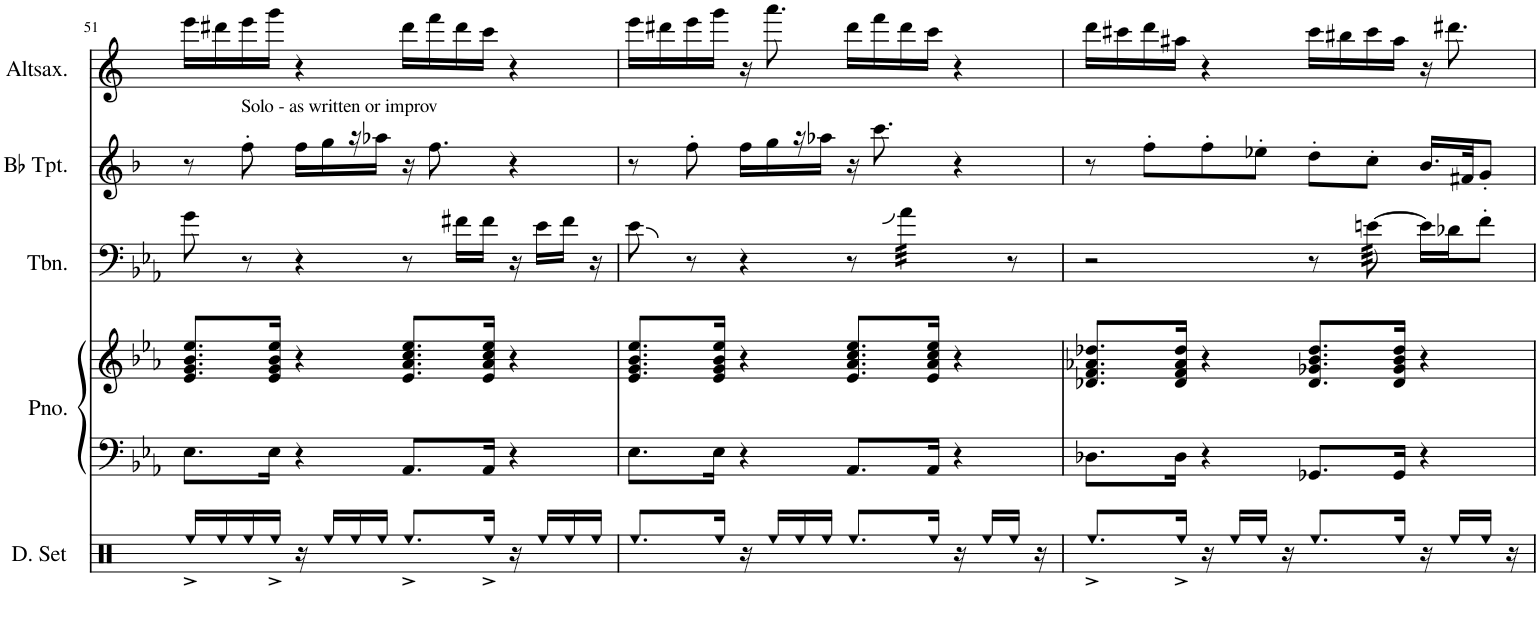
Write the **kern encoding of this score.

**kern	**kern	**kern	**kern	**kern	**kern
*part5	*part4	*part4	*part3	*part2	*part1
*staff6	*staff5	*staff4	*staff3	*staff2	*staff1
*I"Drumset	*I"Piano	*	*I"Trombone	*I"Bb Trumpet	*I"Altsaxofon
*I'D. Set	*I'Pno.	*	*I'Tbn.	*I'Bb Tpt.	*I'Altsax.
!!LO:PB:g=z
*clefX	*clefF4	*clefG2	*clefF4	*clefG2	*clefG2
*	*	*	*	*Trd1c2	*Trd5c9
*k[]	*k[b-e-a-]	*k[b-e-a-]	*k[b-e-a-]	*k[b-]	*k[]
*M4/4	*M4/4	*M4/4	*M4/4	*M4/4	*M4/4
=51	=51	=51	=51	=51	=51
16Ree^/LL	8.E-\L	8.e-/ 8.g/ 8.b-/ 8.ee-/L	8g\	8r	16eee\LL
16Ree/	.	.	.	.	16ddd#X\
!	!	!	!	!LO:TX:a:t=Solo - as written or improv	!
16Ree/	.	.	8r	8ff'\	16eee\
16Ree^/JJ	16E-\Jk	16e-/ 16g/ 16b-/ 16ee-/Jk	.	.	16ggg\JJ
16r	4r	4r	4r	16ff\LL	4r
16Ree/LL	.	.	.	16gg\	.
16Ree/	.	.	.	16r	.
16Ree/JJ	.	.	.	16aa-X\JJ	.
8.Ree^/L	8.AA-/L	8.e-/ 8.a-/ 8.cc/ 8.ee-/L	8r	16r	16ddd#\LL
.	.	.	.	8.ff\	16fff\
.	.	.	16f#X\LL	.	16ddd#\
16Ree^/Jk	16AA-/Jk	16e-/ 16a-/ 16cc/ 16ee-/Jk	16f#\JJ	.	16ccc\JJ
16r	4r	4r	16r	4r	4r
16Ree/LL	.	.	16e-\LL	.	.
16Ree/	.	.	16f#\JJ	.	.
16Ree/JJ	.	.	16r	.	.
=52	=52	=52	=52	=52	=52
8.Ree/L	8.E-\L	8.e-/ 8.g/ 8.b-/ 8.ee-/L	8e-\	8r	16eee\LL
.	.	.	.	.	16ddd#X\
.	.	.	8r	8ff'\	16eee\
16Ree/Jk	16E-\Jk	16e-/ 16g/ 16b-/ 16ee-/Jk	.	.	16ggg\JJ
16r	4r	4r	4r	16ff\LL	16r
16Ree/LL	.	.	.	16gg\	8.aaa\
16Ree/	.	.	.	16r	.
16Ree/JJ	.	.	.	16aa-X\JJ	.
8.Ree/L	8.AA-/L	8.e-/ 8.a-/ 8.cc/ 8.ee-/L	8r	16r	16ddd#\LL
.	.	.	.	8.ccc\	16fff\
*	*	*	*tremolo	*	*
.	.	.	32a-\LLL	.	16ddd#\
.	.	.	32a-\	.	.
16Ree/Jk	16AA-/Jk	16e-/ 16a-/ 16cc/ 16ee-/Jk	32a-\	.	16ccc\JJ
.	.	.	32a-\	.	.
16r	4r	4r	32a-\	4r	4r
.	.	.	32a-\	.	.
16Ree/LL	.	.	32a-\	.	.
.	.	.	32a-\JJJ	.	.
16Ree/JJ	.	.	8r	.	.
16r	.	.	.	.	.
=53	=53	=53	=53	=53	=53
8.Ree^/L	8.D-X\L	8.d-X/ 8.f/ 8.a-X/ 8.dd-X/L	2r	8r	16ddd\LL
.	.	.	.	.	16ccc#X\
.	.	.	.	8ff'\L	16ddd\
16Ree^/Jk	16D-\Jk	16d-/ 16f/ 16a-/ 16dd-/Jk	.	.	16aa#X\JJ
16r	4r	4r	.	8ff'\	4r
16Ree/LL	.	.	.	.	.
16Ree/JJ	.	.	.	8ee-X'\J	.
16r	.	.	.	.	.
8.Ree/L	8.GG-X/L	8.d-/ 8.g-X/ 8.b-/ 8.dd-/L	8r	8dd'\L	16ccc#\LL
.	.	.	.	.	16bb#X\
.	.	.	[64en\	8cc'\J	16ccc#\
.	.	.	64en\	.	.
.	.	.	64en\	.	.
.	.	.	64en\	.	.
16Ree/Jk	16GG-/Jk	16d-/ 16g-/ 16b-/ 16dd-/Jk	64en\	.	16aa#\JJ
.	.	.	64en\	.	.
.	.	.	64en\	.	.
.	.	.	64en\	.	.
*	*	*	*Xtremolo	*	*
16r	4r	4r	16e\LL]	16.b-/LL	16r
16Ree/LL	.	.	16d-X\J	.	8.ddd#X\
.	.	.	.	32f#X/JK	.
16Ree/JJ	.	.	8f'\J	8g'/J	.
16r	.	.	.	.	.
=	=	=	=	=	=
*-	*-	*-	*-	*-	*-
